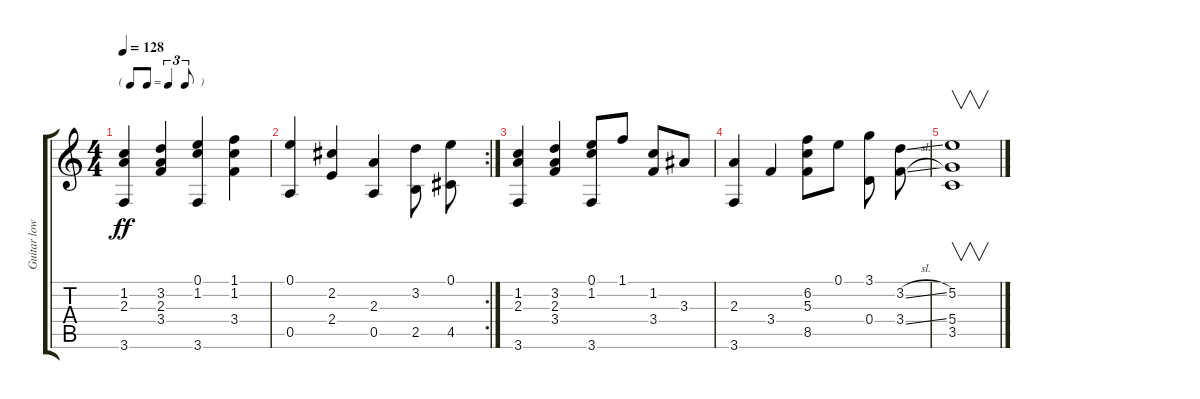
\track ("Guitar low D" "Guitar low") {instrument acousticguitarsteel}
\staff {score tabs}
\tuning (E4 B3 G3 D3 A2 D2) {hide}
\ts (4 4)
\tf triplet8th
\tempo 128
\clef g2
\ks c
(1.2 2.3 3.6).4{dy ff beam Up} (3.2 2.3 3.4).4{beam Up beam split} (0.1 1.2 3.6).4 (1.1 1.2 3.4).4 |
\rc 2
(0.1 0.5).4 (2.2 2.4).4{beam split} (2.3 0.5).4{beam Up beam split} (3.2 2.5).8{beam Down beam split} (0.1 4.5).8{beam Down} |
(1.2 2.3 3.6).4{beam Up} (3.2 2.3 3.4).4{beam Up beam split} (0.1 1.2 3.6).8 1.1.8 (1.2 3.4).8 3.3.8 |
(2.3 3.6).4{beam Up beam split} 3.4.4 (6.2 5.3 8.5).8 0.1.8{beam split} (3.1 0.4).8{beam Down beam split} (3.2{sl} 3.4{sl}).8{beam Down} |
(5.2 5.4 3.5).1{v}
